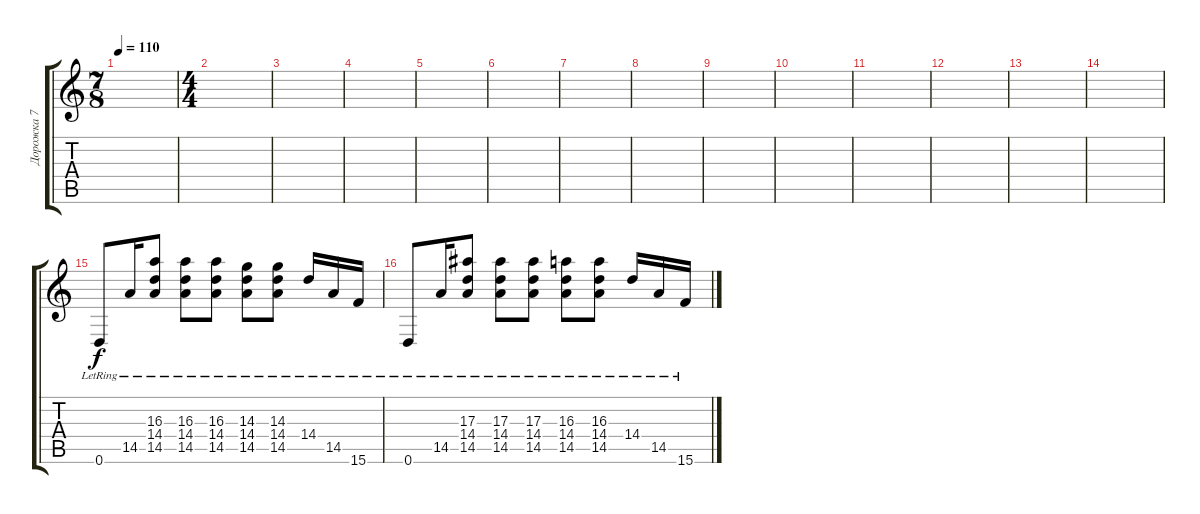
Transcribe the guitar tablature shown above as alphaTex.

\track ("Дорожка 7" "Дорожка 7") {instrument acousticguitarsteel}
\staff {score tabs}
\tuning (D4 A3 F3 C3 G2 D2) {hide}
\ts (7 8)
\tempo 110
\clef g2
\ks c
|
\ts (4 4)
|
|
|
|
|
|
|
|
|
|
|
|
|
0.6{lr}.8 14.5{lr}.16 (16.3{lr} 14.4{lr} 14.5{lr}).8 (16.3{lr} 14.4{lr} 14.5{lr}).8 (16.3{lr} 14.4{lr} 14.5{lr}).8 (14.3{lr} 14.4{lr} 14.5{lr}).8 (14.3{lr} 14.4{lr} 14.5{lr}).8 14.4{lr}.16 14.5{lr}.16 15.6{lr}.16 |
0.6{lr}.8 14.5{lr}.16 (17.3{lr} 14.4{lr} 14.5{lr}).8 (17.3{lr} 14.4{lr} 14.5{lr}).8 (17.3{lr} 14.4{lr} 14.5{lr}).8 (16.3{lr} 14.4{lr} 14.5{lr}).8 (16.3{lr} 14.4{lr} 14.5{lr}).8 14.4{lr}.16 14.5{lr}.16 15.6{lr}.16
